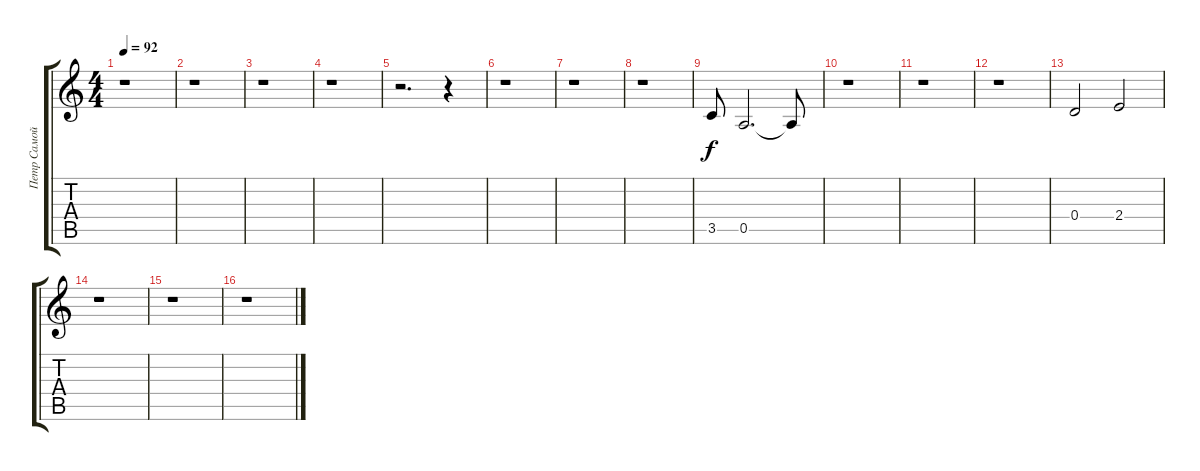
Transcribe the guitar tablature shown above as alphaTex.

\track ("Петр Самойлов" "Петр Самой") {instrument electricbassfinger}
\staff {score tabs}
\tuning (E4 B3 G3 D3 A2 E2) {hide}
\ts (4 4)
\tempo 92
\clef g2
\ks c
r.1{dy f} |
r.1 |
r.1 |
r.1 |
r.2{d} r.4 |
r.1 |
r.1 |
r.1 |
3.5.8 0.5.2{d} 0.5{t}.8 |
r.1 |
r.1 |
r.1 |
0.4.2 2.4.2 |
r.1 |
r.1 |
r.1
